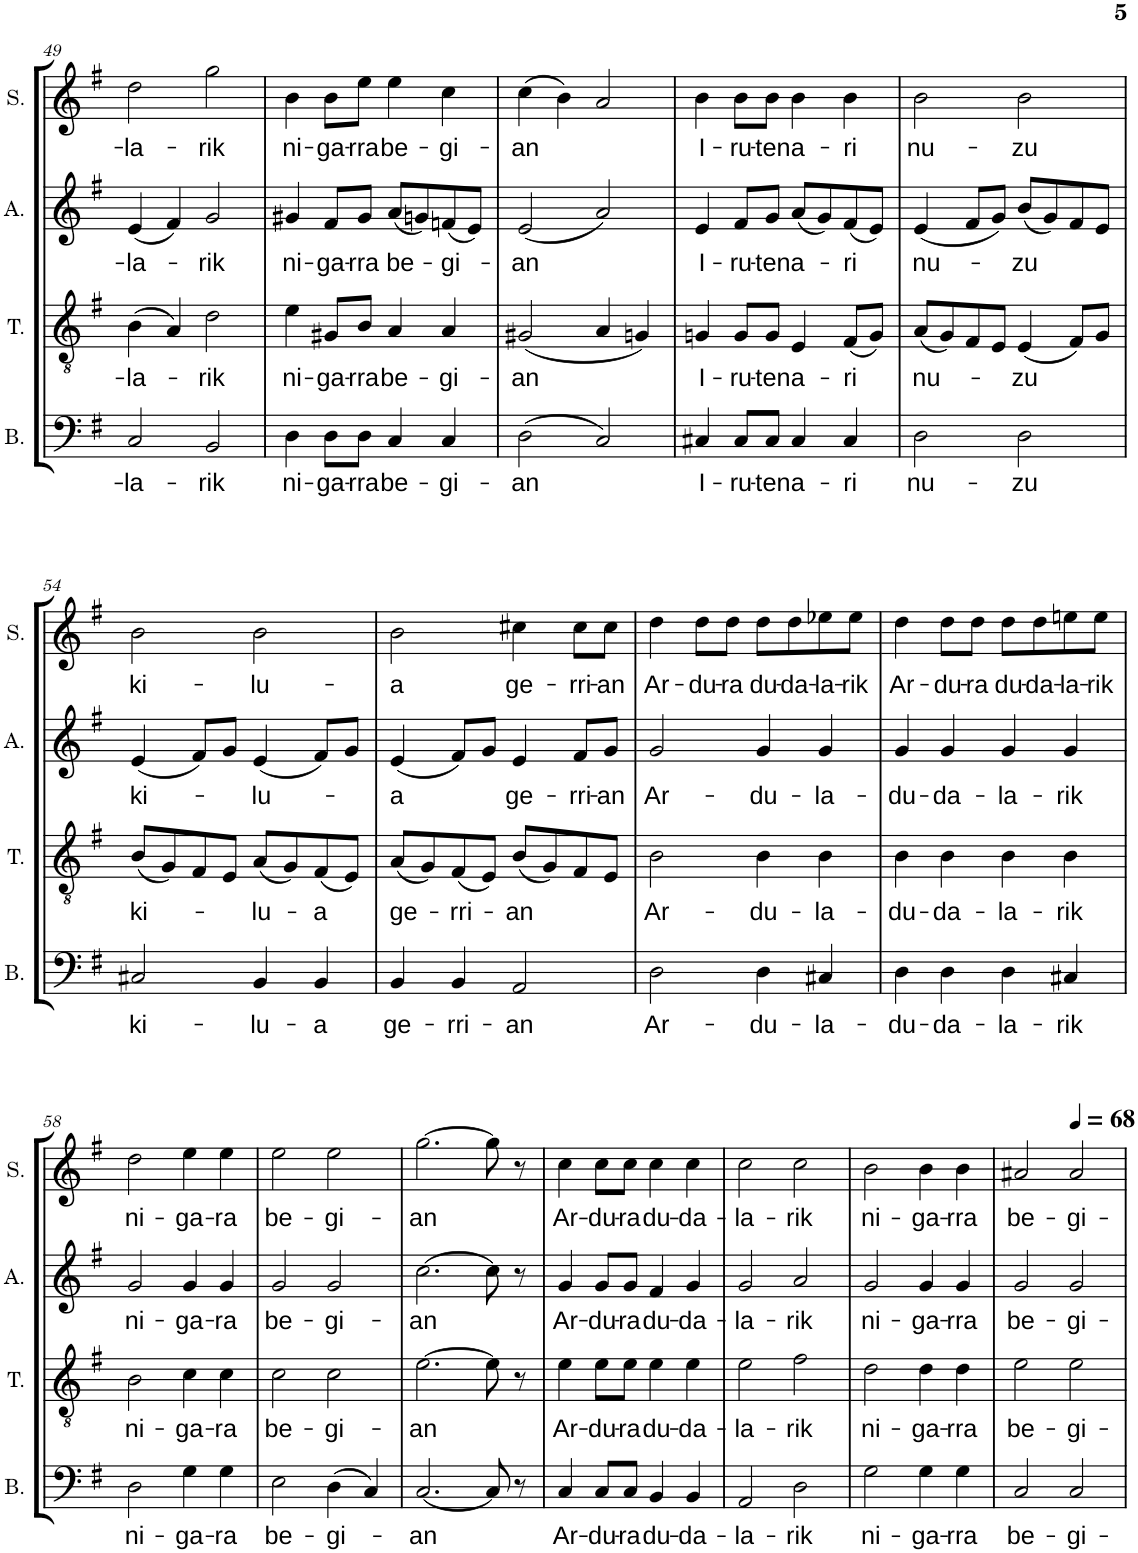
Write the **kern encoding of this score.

**kern	**text	**kern	**text	**kern	**text	**kern	**text
*part4	*part4	*part3	*part3	*part2	*part2	*part1	*part1
*staff4	*staff4	*staff3	*staff3	*staff2	*staff2	*staff1	*staff1
*I"Basse	*	*I"Ténor	*	*I"Alto	*	*I"Soprano	*
*I'B.	*	*I'T.	*	*I'A.	*	*I'S.	*
!!LO:PB:g=z
*clefF4	*	*clefGv2	*	*clefG2	*	*clefG2	*
*k[f#]	*	*k[f#]	*	*k[f#]	*	*k[f#]	*
*M4/4	*	*M4/4	*	*M4/4	*	*M4/4	*
=49	=49	=49	=49	=49	=49	=49	=49
!	!LO:LY:b	!	!LO:LY:b	!	!LO:LY:b	!	!LO:LY:b
2C/	-la-	(4B\	-la-	(4e/	-la-	2dd\	-la-
.	.	4A/)	.	4f#/)	.	.	.
!	!LO:LY:b	!	!LO:LY:b	!	!LO:LY:b	!	!LO:LY:b
2BB/	-rik	2d\	-rik	2g/	-rik	2gg\	-rik
=50	=50	=50	=50	=50	=50	=50	=50
!	!LO:LY:b	!	!LO:LY:b	!	!LO:LY:b	!	!LO:LY:b
4D\	ni-	4e\	ni-	4g#X/	ni-	4b\	ni-
!	!LO:LY:b	!	!LO:LY:b	!	!LO:LY:b	!	!LO:LY:b
8D\L	-ga-	8G#X/L	-ga-	8f#/L	-ga-	8b\L	-ga-
!	!LO:LY:b	!	!LO:LY:b	!	!LO:LY:b	!	!LO:LY:b
8D\J	-rra	8B/J	-rra	8g#/J	-rra	8ee\J	-rra
!	!LO:LY:b	!	!LO:LY:b	!	!LO:LY:b	!	!LO:LY:b
4C/	be-	4A/	be-	(8a/L	be-	4ee\	be-
.	.	.	.	8gn/)	.	.	.
!	!LO:LY:b	!	!LO:LY:b	!	!LO:LY:b	!	!LO:LY:b
4C/	-gi-	4A/	-gi-	(8fn/	-gi-	4cc\	-gi-
.	.	.	.	8e/J)	.	.	.
=51	=51	=51	=51	=51	=51	=51	=51
!	!LO:LY:b	!	!LO:LY:b	!	!LO:LY:b	!	!LO:LY:b
(2D\	-an	(2G#X/	-an	(2e/	-an	(4cc\	-an
.	.	.	.	.	.	4b\)	.
2C/)	.	4A/	.	2a/)	.	2a/	.
.	.	4Gn/)	.	.	.	.	.
=52	=52	=52	=52	=52	=52	=52	=52
!	!LO:LY:b	!	!LO:LY:b	!	!LO:LY:b	!	!LO:LY:b
4C#X/	I-	4Gn/	I-	4e/	I-	4b\	I-
!	!LO:LY:b	!	!LO:LY:b	!	!LO:LY:b	!	!LO:LY:b
8C#/L	-ru-	8G/L	-ru-	8f#/L	-ru-	8b\L	-ru-
!	!LO:LY:b	!	!LO:LY:b	!	!LO:LY:b	!	!LO:LY:b
8C#/J	-ten	8G/J	-ten	8g/J	-ten	8b\J	-ten
!	!LO:LY:b	!	!LO:LY:b	!	!LO:LY:b	!	!LO:LY:b
4C#/	a-	4E/	a-	(8a/L	a-	4b\	a-
.	.	.	.	8g/)	.	.	.
!	!LO:LY:b	!	!LO:LY:b	!	!LO:LY:b	!	!LO:LY:b
4C#/	-ri	(8F#/L	-ri	(8f#/	-ri	4b\	-ri
.	.	8G/J)	.	8e/J)	.	.	.
=53	=53	=53	=53	=53	=53	=53	=53
!	!LO:LY:b	!	!LO:LY:b	!	!LO:LY:b	!	!LO:LY:b
2D\	nu-	(8A/L	nu-	(4e/	nu-	2b\	nu-
.	.	8G/)	.	.	.	.	.
.	.	8F#/	.	8f#/L	.	.	.
.	.	8E/J	.	8g/J)	.	.	.
!	!LO:LY:b	!	!LO:LY:b	!	!LO:LY:b	!	!LO:LY:b
2D\	-zu	(4E/	-zu	(8b/L	-zu	2b\	-zu
.	.	.	.	8g/)	.	.	.
.	.	8F#/L)	.	8f#/	.	.	.
.	.	8G/J	.	8e/J	.	.	.
!!LO:LB:g=z
=54	=54	=54	=54	=54	=54	=54	=54
!	!LO:LY:b	!	!LO:LY:b	!	!LO:LY:b	!	!LO:LY:b
2C#X/	ki-	(8B/L	ki-	(4e/	ki-	2b\	ki-
.	.	8G/)	.	.	.	.	.
.	.	8F#/	.	8f#/L)	.	.	.
.	.	8E/J	.	8g/J	.	.	.
!	!LO:LY:b	!	!LO:LY:b	!	!LO:LY:b	!	!LO:LY:b
4BB/	-lu-	(8A/L	-lu-	(4e/	-lu-	2b\	-lu-
.	.	8G/)	.	.	.	.	.
!	!LO:LY:b	!	!LO:LY:b	!	!	!	!
4BB/	a	(8F#/	-a	8f#/L)	.	.	.
.	.	8E/J)	.	8g/J	.	.	.
=55	=55	=55	=55	=55	=55	=55	=55
!	!LO:LY:b	!	!LO:LY:b	!	!LO:LY:b	!	!LO:LY:b
4BB/	ge-	(8A/L	ge-	(4e/	-a	2b\	-a
.	.	8G/)	.	.	.	.	.
!	!LO:LY:b	!	!LO:LY:b	!	!	!	!
4BB/	-rri-	(8F#/	-rri-	8f#/L)	.	.	.
.	.	8E/J)	.	8g/J	.	.	.
!	!LO:LY:b	!	!LO:LY:b	!	!LO:LY:b	!	!LO:LY:b
2AA/	-an	(8B/L	-an	4e/	ge-	4cc#X\	ge-
.	.	8G/)	.	.	.	.	.
!	!	!	!	!	!LO:LY:b	!	!LO:LY:b
.	.	8F#/	.	8f#/L	-rri-	8cc#\L	-rri-
!	!	!	!	!	!LO:LY:b	!	!LO:LY:b
.	.	8E/J	.	8g/J	-an	8cc#\J	-an
=56	=56	=56	=56	=56	=56	=56	=56
!	!LO:LY:b	!	!LO:LY:b	!	!LO:LY:b	!	!LO:LY:b
2D\	Ar-	2B\	Ar-	2g/	Ar-	4dd\	Ar-
!	!	!	!	!	!	!	!LO:LY:b
.	.	.	.	.	.	8dd\L	-du-
!	!	!	!	!	!	!	!LO:LY:b
.	.	.	.	.	.	8dd\J	-ra
!	!LO:LY:b	!	!LO:LY:b	!	!LO:LY:b	!	!LO:LY:b
4D\	du-	4B\	du-	4g/	du-	8dd\L	du-
!	!	!	!	!	!	!	!LO:LY:b
.	.	.	.	.	.	8dd\	-da-
!	!LO:LY:b	!	!LO:LY:b	!	!LO:LY:b	!	!LO:LY:b
4C#X/	-la-	4B\	-la-	4g/	-la-	8ee-X\	-la-
!	!	!	!	!	!	!	!LO:LY:b
.	.	.	.	.	.	8ee-\J	-rik
=57	=57	=57	=57	=57	=57	=57	=57
!	!LO:LY:b	!	!LO:LY:b	!	!LO:LY:b	!	!LO:LY:b
4D\	du-	4B\	du-	4g/	du-	4dd\	Ar-
!	!LO:LY:b	!	!LO:LY:b	!	!LO:LY:b	!	!LO:LY:b
4D\	-da-	4B\	-da-	4g/	-da-	8dd\L	-du-
!	!	!	!	!	!	!	!LO:LY:b
.	.	.	.	.	.	8dd\J	-ra
!	!LO:LY:b	!	!LO:LY:b	!	!LO:LY:b	!	!LO:LY:b
4D\	-la-	4B\	-la-	4g/	-la-	8dd\L	du-
!	!	!	!	!	!	!	!LO:LY:b
.	.	.	.	.	.	8dd\	-da-
!	!LO:LY:b	!	!LO:LY:b	!	!LO:LY:b	!	!LO:LY:b
4C#X/	-rik	4B\	-rik	4g/	-rik	8een\	-la-
!	!	!	!	!	!	!	!LO:LY:b
.	.	.	.	.	.	8ee\J	-rik
!!LO:LB:g=z
=58	=58	=58	=58	=58	=58	=58	=58
!	!LO:LY:b	!	!LO:LY:b	!	!LO:LY:b	!	!LO:LY:b
2D\	ni-	2B\	ni-	2g/	ni-	2dd\	ni-
!	!LO:LY:b	!	!LO:LY:b	!	!LO:LY:b	!	!LO:LY:b
4G\	-ga-	4c\	-ga-	4g/	-ga-	4ee\	-ga-
!	!LO:LY:b	!	!LO:LY:b	!	!LO:LY:b	!	!LO:LY:b
4G\	-ra	4c\	-ra	4g/	-ra	4ee\	-ra
=59	=59	=59	=59	=59	=59	=59	=59
!	!LO:LY:b	!	!LO:LY:b	!	!LO:LY:b	!	!LO:LY:b
2E\	be-	2c\	be-	2g/	be-	2ee\	be-
!	!LO:LY:b	!	!LO:LY:b	!	!LO:LY:b	!	!LO:LY:b
(4D\	-gi-	2c\	-gi-	2g/	-gi-	2ee\	-gi-
4C/)	.	.	.	.	.	.	.
=60	=60	=60	=60	=60	=60	=60	=60
!	!LO:LY:b	!	!LO:LY:b	!	!LO:LY:b	!	!LO:LY:b
[2.C/	-an	[2.e\	-an	[2.cc\	-an	[2.gg\	-an
8C/]	.	8e\]	.	8cc\]	.	8gg\]	.
8r	.	8r	.	8r	.	8r	.
=61	=61	=61	=61	=61	=61	=61	=61
!	!LO:LY:b	!	!LO:LY:b	!	!LO:LY:b	!	!LO:LY:b
4C/	Ar-	4e\	Ar-	4g/	Ar-	4cc\	Ar-
!	!LO:LY:b	!	!LO:LY:b	!	!LO:LY:b	!	!LO:LY:b
8C/L	-du-	8e\L	-du-	8g/L	-du-	8cc\L	-du-
!	!LO:LY:b	!	!LO:LY:b	!	!LO:LY:b	!	!LO:LY:b
8C/J	-ra	8e\J	-ra	8g/J	-ra	8cc\J	-ra
!	!LO:LY:b	!	!LO:LY:b	!	!LO:LY:b	!	!LO:LY:b
4BB/	du-	4e\	du-	4f#/	du-	4cc\	du-
!	!LO:LY:b	!	!LO:LY:b	!	!LO:LY:b	!	!LO:LY:b
4BB/	-da-	4e\	-da-	4g/	-da-	4cc\	-da-
=62	=62	=62	=62	=62	=62	=62	=62
!	!LO:LY:b	!	!LO:LY:b	!	!LO:LY:b	!	!LO:LY:b
2AA/	-la-	2e\	-la-	2g/	-la-	2cc\	-la-
!	!LO:LY:b	!	!LO:LY:b	!	!LO:LY:b	!	!LO:LY:b
2D\	-rik	2f#\	-rik	2a/	-rik	2cc\	-rik
=63	=63	=63	=63	=63	=63	=63	=63
!	!LO:LY:b	!	!LO:LY:b	!	!LO:LY:b	!	!LO:LY:b
2G\	ni-	2d\	ni-	2g/	ni-	2b\	ni-
!	!LO:LY:b	!	!LO:LY:b	!	!LO:LY:b	!	!LO:LY:b
4G\	-ga-	4d\	-ga-	4g/	-ga-	4b\	-ga-
!	!LO:LY:b	!	!LO:LY:b	!	!LO:LY:b	!	!LO:LY:b
4G\	-rra	4d\	-rra	4g/	-rra	4b\	-rra
=64	=64	=64	=64	=64	=64	=64	=64
!	!LO:LY:b	!	!LO:LY:b	!	!LO:LY:b	!	!LO:LY:b
2C/	be-	2e\	be-	2g/	be-	2a#X/	be-
*	*	*	*	*	*	*MM68	*
!	!LO:LY:b	!	!LO:LY:b	!	!LO:LY:b	!	!LO:LY:b
2C/	-gi-	2e\	-gi-	2g/	-gi-	2a#/	-gi-
=	=	=	=	=	=	=	=
*-	*-	*-	*-	*-	*-	*-	*-
